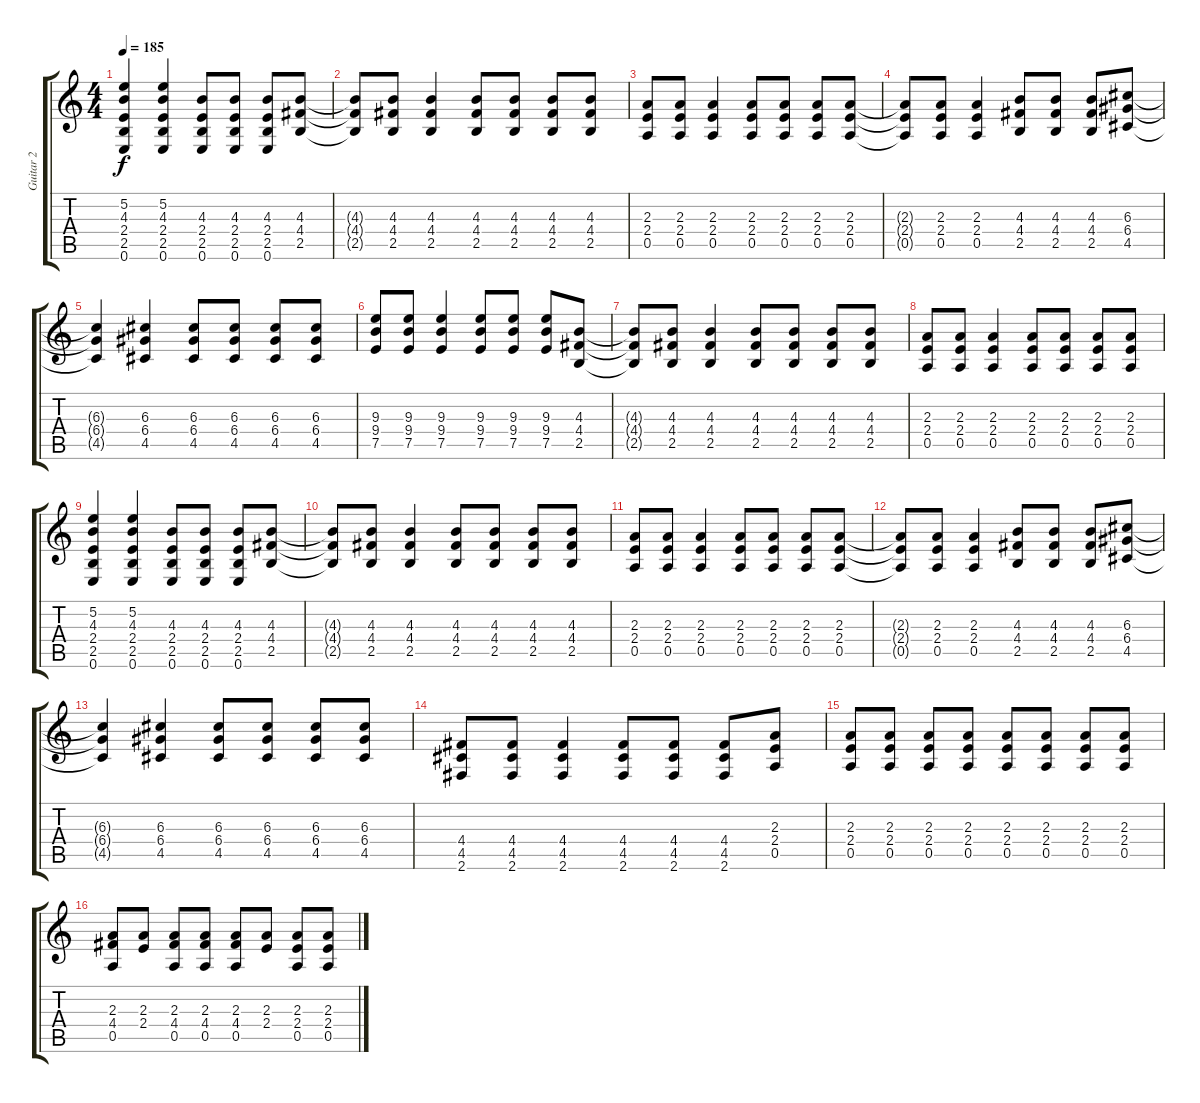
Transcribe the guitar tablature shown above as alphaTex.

\track ("Guitar 2" "Guitar 2") {instrument distortionguitar}
\staff {score tabs}
\tuning (E4 B3 G3 D3 A2 E2) {hide}
\ts (4 4)
\tempo 185
\clef g2
\ks c
(5.2 4.3 2.4 2.5 0.6).4{dy f} (5.2 4.3 2.4 2.5 0.6).4 (4.3 2.4 2.5 0.6).8 (4.3 2.4 2.5 0.6).8 (4.3 2.4 2.5 0.6).8 (4.3 4.4 2.5).8 |
(4.3{t} 4.4{t} 2.5{t}).8 (4.3 4.4 2.5).8 (4.3 4.4 2.5).4 (4.3 4.4 2.5).8 (4.3 4.4 2.5).8 (4.3 4.4 2.5).8 (4.3 4.4 2.5).8 |
(2.3 2.4 0.5).8 (2.3 2.4 0.5).8 (2.3 2.4 0.5).4 (2.3 2.4 0.5).8 (2.3 2.4 0.5).8 (2.3 2.4 0.5).8 (2.3 2.4 0.5).8 |
(2.3{t} 2.4{t} 0.5{t}).8 (2.3 2.4 0.5).8 (2.3 2.4 0.5).4 (4.3 4.4 2.5).8 (4.3 4.4 2.5).8 (4.3 4.4 2.5).8 (6.3 6.4 4.5).8 |
(6.3{t} 6.4{t} 4.5{t}).4 (6.3 6.4 4.5).4 (6.3 6.4 4.5).8 (6.3 6.4 4.5).8 (6.3 6.4 4.5).8 (6.3 6.4 4.5).8 |
(9.3 9.4 7.5).8 (9.3 9.4 7.5).8 (9.3 9.4 7.5).4 (9.3 9.4 7.5).8 (9.3 9.4 7.5).8 (9.3 9.4 7.5).8 (4.3 4.4 2.5).8 |
(4.3{t} 4.4{t} 2.5{t}).8 (4.3 4.4 2.5).8 (4.3 4.4 2.5).4 (4.3 4.4 2.5).8 (4.3 4.4 2.5).8 (4.3 4.4 2.5).8 (4.3 4.4 2.5).8 |
(2.3 2.4 0.5).8 (2.3 2.4 0.5).8 (2.3 2.4 0.5).4 (2.3 2.4 0.5).8 (2.3 2.4 0.5).8 (2.3 2.4 0.5).8 (2.3 2.4 0.5).8 |
(5.2 4.3 2.4 2.5 0.6).4 (5.2 4.3 2.4 2.5 0.6).4 (4.3 2.4 2.5 0.6).8 (4.3 2.4 2.5 0.6).8 (4.3 2.4 2.5 0.6).8 (4.3 4.4 2.5).8 |
(4.3{t} 4.4{t} 2.5{t}).8 (4.3 4.4 2.5).8 (4.3 4.4 2.5).4 (4.3 4.4 2.5).8 (4.3 4.4 2.5).8 (4.3 4.4 2.5).8 (4.3 4.4 2.5).8 |
(2.3 2.4 0.5).8 (2.3 2.4 0.5).8 (2.3 2.4 0.5).4 (2.3 2.4 0.5).8 (2.3 2.4 0.5).8 (2.3 2.4 0.5).8 (2.3 2.4 0.5).8 |
(2.3{t} 2.4{t} 0.5{t}).8 (2.3 2.4 0.5).8 (2.3 2.4 0.5).4 (4.3 4.4 2.5).8 (4.3 4.4 2.5).8 (4.3 4.4 2.5).8 (6.3 6.4 4.5).8 |
(6.3{t} 6.4{t} 4.5{t}).4 (6.3 6.4 4.5).4 (6.3 6.4 4.5).8 (6.3 6.4 4.5).8 (6.3 6.4 4.5).8 (6.3 6.4 4.5).8 |
(4.4 4.5 2.6).8 (4.4 4.5 2.6).8 (4.4 4.5 2.6).4 (4.4 4.5 2.6).8 (4.4 4.5 2.6).8 (4.4 4.5 2.6).8 (2.3 2.4 0.5).8 |
(2.3 2.4 0.5).8 (2.3 2.4 0.5).8 (2.3 2.4 0.5).8 (2.3 2.4 0.5).8 (2.3 2.4 0.5).8 (2.3 2.4 0.5).8 (2.3 2.4 0.5).8 (2.3 2.4 0.5).8 |
(2.3 4.4 0.5).8 (2.3 2.4).8 (2.3 4.4 0.5).8 (2.3 4.4 0.5).8 (2.3 4.4 0.5).8 (2.3 2.4).8 (2.3 2.4 0.5).8 (2.3 2.4 0.5).8
